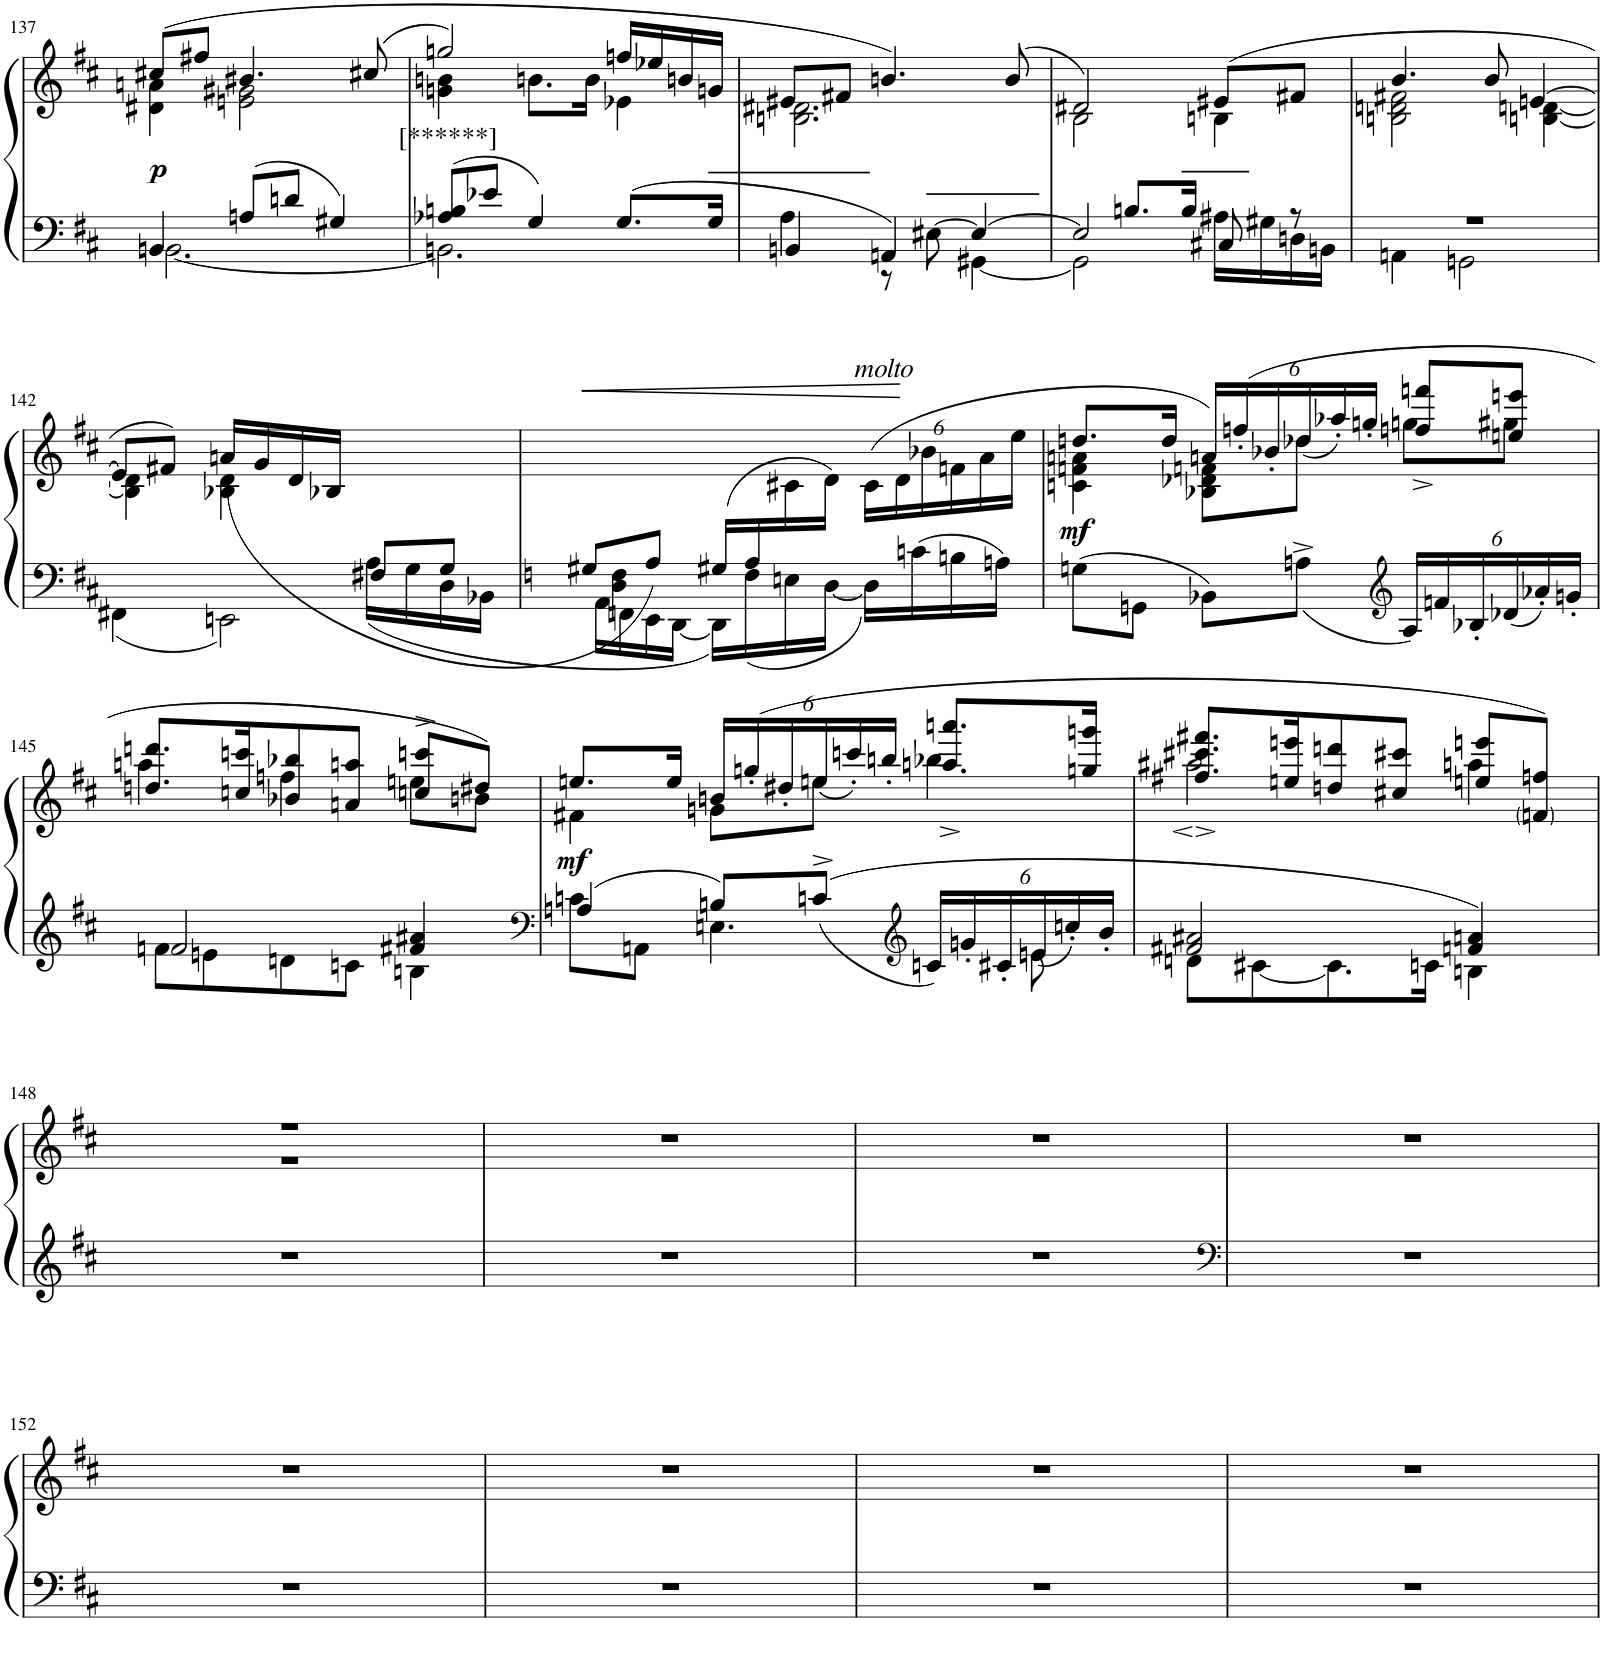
**kern	**kern	**dynam
*part1	*part1	*part1
*staff2	*staff1	*staff1/2
*I"Piano	*	*
*I'Pno.	*	*
!!LO:PB:g=z
*clefF4	*clefG2	*
*k[f#c#]	*k[f#c#]	*
*M3/4	*M3/4	*
=137	=137	=137
*^	*^	*
!	!	!	!	!LO:DY:b
4BB/	[2.BBn\	(8cc#X/L	4d#X\ 4an\	p
.	.	8ff#X/J	.	.
8An/L	.	4.b#X/	2en\ 2g#X\	.
8dn/J	.	.	.	.
4G#X/	.	.	.	.
.	.	(8cc#X/	.	.
=138	=138	=138	=138	=138
!	!	!LO:TX:b:t=[******]	!	!
8A-X/ 8Bn/L	2.BBn\]	2ggn/)	4gn\ 4bn\	.
8e-X/J	.	.	.	.
4G/	.	.	8.bn\L	.
.	.	.	16b\Jk	.
8.G/L	.	16ffn/LL	4e-X\	.
.	.	16ee-X/	.	.
.	.	16bn/	.	.
16G/Jk	.	16gn/JJ	.	.
=139	=139	=139	=139	=139
4BBn/	4A\	8e#X/L	2.Bn\ 2.d#X\	.
.	.	8f#X/J	.	.
4AAn/	8r	4.bn/)	.	.
.	[>8E#X\	.	.	.
4E#/_	[4GG#X\	.	.	.
.	.	(8b/	.	.
=140	=140	=140	=140	=140
*	*^	*	*	*
2E#/]	2GG#\]	4ryy	2d#X/)	2B\	.
.	.	8.Bn/L	.	.	.
.	.	16B/Jk	.	.	.
8C#X/	16A#X\LL	4ryy	(8e#X/L	4Bn\	.
.	16G#X\	.	.	.	.
8r	16Dn\	.	8f#X/J	.	.
.	16BBn\JJ	.	.	.	.
*	*v	*v	*	*	*
=141	=141	=141	=141	=141
2.r	4AAn\	4.b/	2Bn\ 2dn\ 2f#X\	.
.	2GGn\	.	.	.
.	.	8b/	.	.
.	.	[4en/	[4Bn\ [4dn\	.
!!LO:LB:g=z	!!
=142	=142	=142	=142	=142
*	*^	*	*	*
2ryy	2ryy	4FF#X\	8e/L]	4B\] 4d\]	.
.	.	.	8f#X/J)	.	.
.	.	2EEn\	(<16an/LL	4B-X\ 4d\	.
.	.	.	16g/	.	.
.	.	.	16d/	.	.
.	.	.	16B-X/JJ	.	.
8F#X/L	16A\LL	.	4ryy	4ryy	.
.	16G\	.	.	.	.
8G/J	16D\	.	.	.	.
.	16BB-X\JJ	.	.	.	.
*	*	*	*v	*v	*
=143	=143	=143	=143	=143
!	!	!	!LO:TX:a:i:t=molto	!
8G#X/L	16AA\LL	4D\ 4Fn\	4.ryy	.
.	16FFn\	.	.	.
8A/J)	16EE\	.	.	.
.	[16DD\JJ	.	.	.
(16G#X/LL	16DD\LL]	2ryy	.	.
16A/	16F\	.	.	.
4.ryy	16En\	.	16c#X\	.
.	[16D\JJ	.	16d\JJ)	.
*	*	*	*Xbrackettup	*
.	16D\LL]	.	(>24c#\LL	.
.	.	.	24d\	.
.	16cn\	.	.	.
.	.	.	24b-X\	.
.	16Bn\	.	24fn\	.
.	.	.	24a\	.
.	16An\JJ	.	.	.
.	.	.	24ee\JJ	.
*v	*v	*v	*	*
=144	=144	=144
*	*^	*
!	!	!	!LO:DY:b
8Gn\L	8.ddn/L	4cn\ 4fn\ 4an\	mf
8GGn\J	.	.	.
.	16dd/Jk	.	.
8BB-X\L	24an/LL)	8B-X\ 8d-X\ 8fn\L	.
.	(24ffn'</	.	.
.	24b-X'</	.	.
8An^\J	(<24dd-X/	8dd-\J	.
.	24aa-X'</)	.	.
.	24ggn'</JJ	.	.
*clefG2	*	*	*
*Xbrackettup	*	*	*
24A/LL	8ffn/^< 8fffn/^<L	8ggn\L	.
24fn/	.	.	.
24B-X'/	.	.	.
24d-X/	8een/ 8eeen/J	8gg#X\J	.
24a-X'/	.	.	.
24gn'/JJ	.	.	.
!!LO:LB:g=z	!!
=145	=145	=145	=145
*^	*	*	*
2fn/	8f\L	8.ddn/ 8.dddn/L	4aan\	.
.	8en\	.	.	.
.	.	16ccn/ 16cccn/K	.	.
.	8dn\	8b-X/ 8bb-X/	4ffn\	.
.	8cn\J	8an/ 8aan/J	.	.
4f#X/ 4a#X/	4Bn\	8ccn/^ 8cccn/^L	8een\L	.
.	.	8dd#X/J)	8bn\J	.
=146	=146	=146	=146	=146
*clefF4	*	*	*	*
!	!	!	!	!LO:DY:b
4An/	8cn\L	8.een/L	4f#X\	mf
.	8AAn\J	.	.	.
.	.	16ee/Jk	.	.
8Bn/L	4.En\	24bn/LL	8gn\L	.
.	.	(24ggn'</	.	.
.	.	24dd#X'</	.	.
8cn^/J	.	(<24een/	8een\J	.
.	.	24cccn'</)	.	.
.	.	24bbn'</JJ	.	.
*clefG2	*	*	*	*
24cn/LL	.	8.aan/^< 8.aaan/^<L	4bb-X\	.
24gn'</	.	.	.	.
24c#X'</	.	.	.	.
24e/	8en\	.	.	.
24ccn'</	.	.	.	.
.	.	16ggn/ 16gggn/Jk	.	.
24b'</JJ	.	.	.	.
=147	=147	=147	=147	=147
2f#X/ 2a#X/	8dn\L	8.ff#X/ 8.ccc#X/ 8.fff#X/L	2aa#X\	.
.	[8c#X\	.	.	.
.	.	16een/ 16eeen/K	.	.
.	8.c#\]	8ddn/ 8dddn/	.	.
.	.	8cc#X/ 8ccc#X/J	.	.
.	16cn\Jk	.	.	.
4fn/ 4an/	4Bn\	8een/ 8eeen/L	4aan\	.
.	.	8fn/ 8ffn/J)	.	.
*v	*v	*	*	*
!!LO:LB:g=z	!!
=148	=148	=148	=148
2.r	2.r	2.r	.
*	*v	*v	*
=149	=149	=149
2.r	2.r	.
=150	=150	=150
2.r	2.r	.
=151	=151	=151
*clefF4	*	*
2.r	2.r	.
!!LO:LB:g=z
=152	=152	=152
2.r	2.r	.
=153	=153	=153
2.r	2.r	.
=154	=154	=154
2.r	2.r	.
=155	=155	=155
2.r	2.r	.
=	=	=
*-	*-	*-
